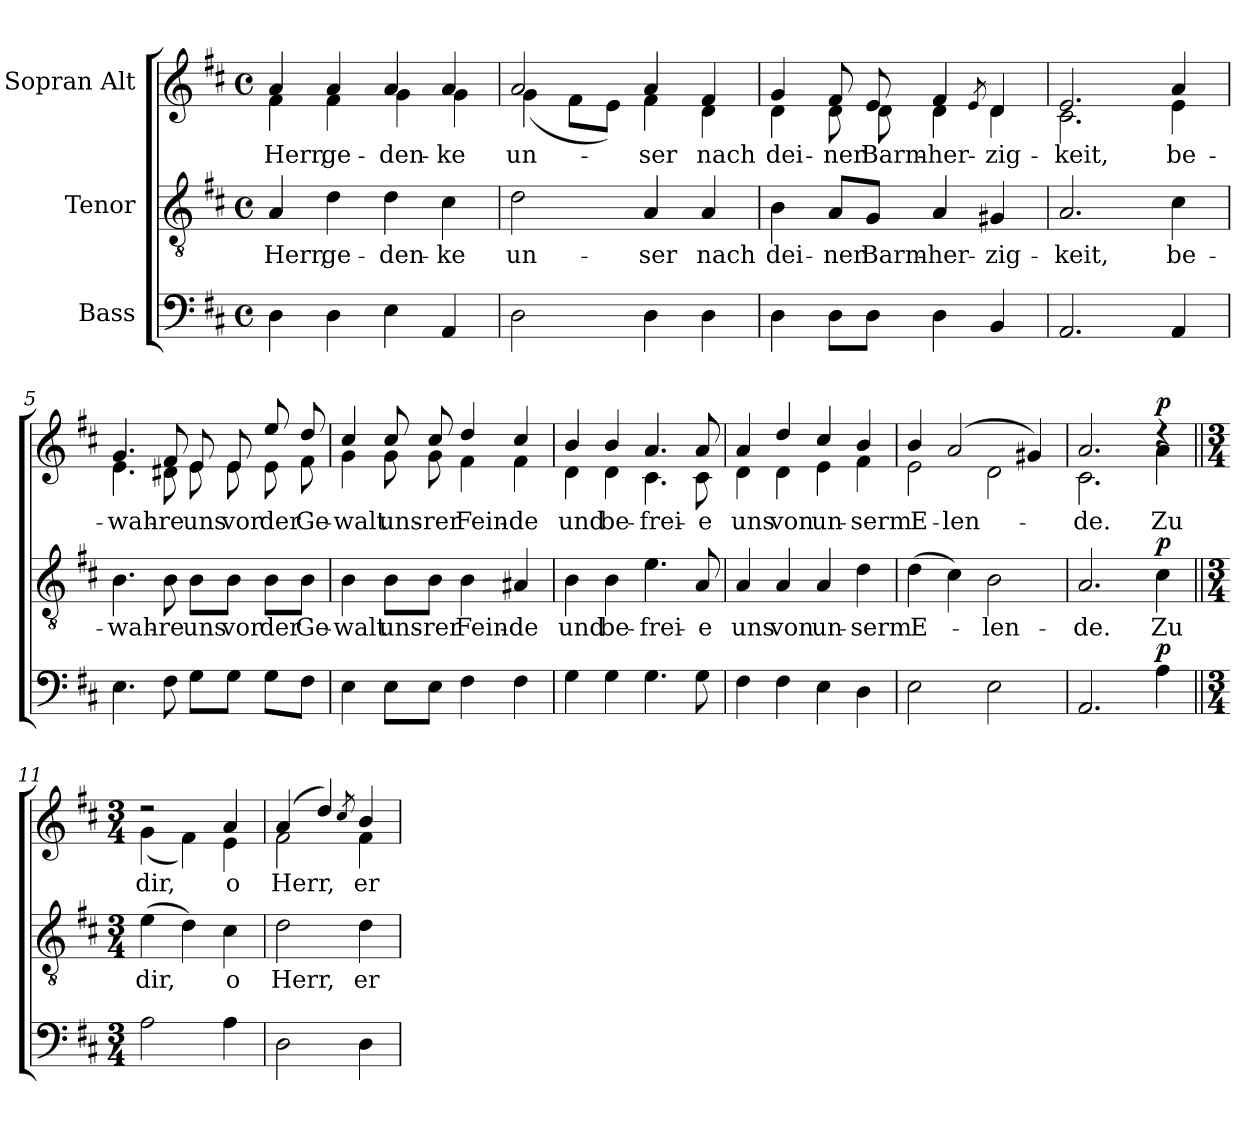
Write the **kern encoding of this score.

**kern	**dynam	**kern	**text	**dynam	**kern	**text	**dynam
*part3	*part3	*part2	*part2	*part2	*part1	*part1	*part1
*staff3	*staff3	*staff2	*staff2	*staff2	*staff1	*staff1	*staff1
*I"Bass	*	*I"Tenor	*	*	*I"Sopran Alt	*	*
*clefF4	*	*clefGv2	*	*	*clefG2	*	*
*k[f#c#]	*	*k[f#c#]	*	*	*k[f#c#]	*	*
*M4/4	*	*M4/4	*	*	*M4/4	*	*
*met(c)	*	*met(c)	*	*	*met(c)	*	*
*MM90	*	*MM90	*	*	*MM90	*	*
=1	=1	=1	=1	=1	=1	=1	=1
!	!	!	!LO:LY:b	!	!	!LO:LY:b	!
*	*	*	*	*	*^	*	*
4D\	.	4A/	Herr,	.	4a/	4f#\	Herr,	.
!	!	!	!LO:LY:b	!	!	!	!LO:LY:b	!
4D\	.	4d\	ge-	.	4a/	4f#\	ge-	.
!	!	!	!LO:LY:b	!	!	!	!LO:LY:b	!
4E\	.	4d\	-den-	.	4a/	4g\	-den-	.
!	!	!	!LO:LY:b	!	!	!	!LO:LY:b	!
4AA/	.	4c#\	-ke	.	4a/	4g\	-ke	.
=2	=2	=2	=2	=2	=2	=2	=2	=2
!	!	!	!LO:LY:b	!	!	!	!LO:LY:b	!
2D\	.	2d\	un-	.	2a/	(4g\	un-	.
.	.	.	.	.	.	8f#\L	.	.
.	.	.	.	.	.	8e\J)	.	.
!	!	!	!LO:LY:b	!	!	!	!LO:LY:b	!
4D\	.	4A/	-ser	.	4a/	4f#\	-ser	.
!	!	!	!LO:LY:b	!	!	!	!LO:LY:b	!
4D\	.	4A/	nach	.	4f#/	4d\	nach	.
=3	=3	=3	=3	=3	=3	=3	=3	=3
!	!	!	!LO:LY:b	!	!	!	!LO:LY:b	!
4D\	.	4B\	dei-	.	4g/	4d\	dei-	.
!	!	!	!LO:LY:b	!	!	!	!LO:LY:b	!
8D\L	.	8A/L	-ner	.	8f#/	8d\	-ner	.
!	!	!	!LO:LY:b	!	!	!	!LO:LY:b	!
8D\J	.	8G/J	Barm-	.	8e/	8d\	Barm-	.
!	!	!	!LO:LY:b	!	!	!	!LO:LY:b	!
4D\	.	4A/	-her-	.	4f#/	4d\	-her-	.
.	.	.	.	.	8qe/	.	.	.
!	!	!	!LO:LY:b	!	!	!	!LO:LY:b	!
4BB/	.	4G#X/	-zig-	.	4d/	4d\	-zig-	.
!!LO:LB:g=z	!!
=4	=4	=4	=4	=4	=4	=4	=4	=4
!	!	!	!LO:LY:b	!	!	!	!LO:LY:b	!
2.AA/	.	2.A/	-keit,	.	2.e/	2.c#\	-keit,	.
!	!	!	!LO:LY:b	!	!	!	!LO:LY:b	!
4AA/	.	4c#\	be-	.	4a/	4e\	be-	.
=5	=5	=5	=5	=5	=5	=5	=5	=5
!	!	!	!LO:LY:b	!	!	!	!LO:LY:b	!
4.E\	.	4.B\	-wah-	.	4.g/	4.e\	-wah-	.
!	!	!	!LO:LY:b	!	!	!	!LO:LY:b	!
8F#\	.	8B\	-re	.	8f#/	8d#X\	-re	.
!	!	!	!LO:LY:b	!	!	!	!LO:LY:b	!
8G\L	.	8B\L	uns	.	8e/	8e\	uns	.
!	!	!	!LO:LY:b	!	!	!	!LO:LY:b	!
8G\J	.	8B\J	vor	.	8e/	8e\	vor	.
!	!	!	!LO:LY:b	!	!	!	!LO:LY:b	!
8G\L	.	8B\L	der	.	8ee/	8e\	der	.
!	!	!	!LO:LY:b	!	!	!	!LO:LY:b	!
8F#\J	.	8B\J	Ge-	.	8dd/	8f#\	Ge-	.
=6	=6	=6	=6	=6	=6	=6	=6	=6
!	!	!	!LO:LY:b	!	!	!	!LO:LY:b	!
4E\	.	4B\	-walt	.	4cc#/	4g\	-walt	.
!	!	!	!LO:LY:b	!	!	!	!LO:LY:b	!
8E\L	.	8B\L	uns-	.	8cc#/	8g\	uns-	.
!	!	!	!LO:LY:b	!	!	!	!LO:LY:b	!
8E\J	.	8B\J	-rer	.	8cc#/	8g\	-rer	.
!	!	!	!LO:LY:b	!	!	!	!LO:LY:b	!
4F#\	.	4B\	Fein-	.	4dd/	4f#\	Fein-	.
!	!	!	!LO:LY:b	!	!	!	!LO:LY:b	!
4F#\	.	4A#X/	-de	.	4cc#/	4f#\	-de	.
!!LO:LB:g=z	!!
=7	=7	=7	=7	=7	=7	=7	=7	=7
!	!	!	!LO:LY:b	!	!	!	!LO:LY:b	!
4G\	.	4B\	und	.	4b/	4d\	und	.
!	!	!	!LO:LY:b	!	!	!	!LO:LY:b	!
4G\	.	4B\	be-	.	4b/	4d\	be-	.
!	!	!	!LO:LY:b	!	!	!	!LO:LY:b	!
4.G\	.	4.e\	-frei-	.	4.a/	4.c#\	-frei-	.
!	!	!	!LO:LY:b	!	!	!	!LO:LY:b	!
8G\	.	8A/	-e	.	8a/	8c#\	-e	.
=8	=8	=8	=8	=8	=8	=8	=8	=8
!	!	!	!LO:LY:b	!	!	!	!LO:LY:b	!
4F#\	.	4A/	uns	.	4a/	4d\	uns	.
!	!	!	!LO:LY:b	!	!	!	!LO:LY:b	!
4F#\	.	4A/	von	.	4dd/	4d\	von	.
!	!	!	!LO:LY:b	!	!	!	!LO:LY:b	!
4E\	.	4A/	un-	.	4cc#/	4e\	un-	.
!	!	!	!LO:LY:b	!	!	!	!LO:LY:b	!
4D\	.	4d\	-serm	.	4b/	4f#\	-serm	.
=9	=9	=9	=9	=9	=9	=9	=9	=9
!	!	!	!LO:LY:b	!	!	!	!LO:LY:b	!
2E\	.	(4d\	E-	.	4b/	2e\	E-	.
!	!	!	!	!	!	!	!LO:LY:b	!
.	.	4c#\)	.	.	(2a/	.	-len-	.
!	!	!	!LO:LY:b	!	!	!	!	!
2E\	.	2B\	-len-	.	.	2d\	.	.
.	.	.	.	.	4g#X/)	.	.	.
=10	=10	=10	=10	=10	=10	=10	=10	=10
!	!	!	!LO:LY:b	!	!	!	!LO:LY:b	!
2.AA/	.	2.A/	-de.	.	2.a/	2.c#\	-de.	.
!	!LO:DY:a	!	!LO:LY:b	!LO:DY:a	!	!	!LO:LY:b	!LO:DY:b
4A\	p	4c#\	Zu	p	4rdd	4a\	Zu	p
=11||	=11||	=11||	=11||	=11||	=11||	=11||	=11||	=11||
*M3/4	*	*M3/4	*	*	*M3/4	*	*	*
!	!	!	!LO:LY:b	!	!	!	!LO:LY:b	!
2A\	.	(4e\	dir,	.	2r	(4g\	dir,	.
.	.	4d\)	.	.	.	4f#\)	.	.
!	!	!	!LO:LY:b	!	!	!	!LO:LY:b	!
!	!	!	!	!	!	!	!LO:LY:b	!
4A\	.	4c#\	o	.	4a/	4e\	o	.
!!LO:PB:g=z	!!
=12	=12	=12	=12	=12	=12	=12	=12	=12
!	!	!	!LO:LY:b	!	!	!	!LO:LY:b	!
!	!	!	!	!	!	!	!LO:LY:b	!
2D\	.	2d\	Herr,	.	(4a/	2f#\	Herr,	.
.	.	.	.	.	4dd/)	.	.	.
.	.	.	.	.	8qcc#/	.	.	.
!	!	!	!LO:LY:b	!	!	!	!LO:LY:b	!
!	!	!	!	!	!	!	!LO:LY:b	!
4D\	.	4d\	er-	.	4b/	4f#\	er-	.
*	*	*	*	*	*v	*v	*	*
=	=	=	=	=	=	=	=
*-	*-	*-	*-	*-	*-	*-	*-
